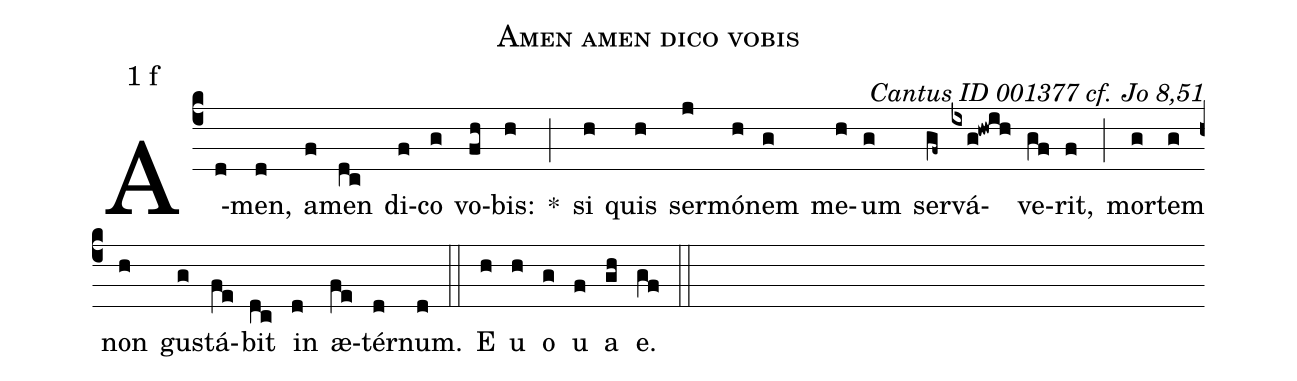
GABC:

name: Amen amen dico vobis;
mode: 1;
mode-differentia: f;
commentary: Cantus ID 001377 cf. Jo 8,51;
%%
(c4)

A(d)men,(d) a(f)men(dc) di(f)co(g) vo(fh)bis:(h) *(;) si(h) quis(h) ser(j)mó(h)nem(g) me(h)um(g) ser(gf~)vá(ixg!hwih)ve(gf)rit,(f) (;) mor(g)tem(g) non(h) gus(g)tá(fe)bit(dc) in(d) æ(fe)tér(d)num.(d)

(::)

E(h) u(h) o(g) u(f) a(gh) e.(gf)

(::)
